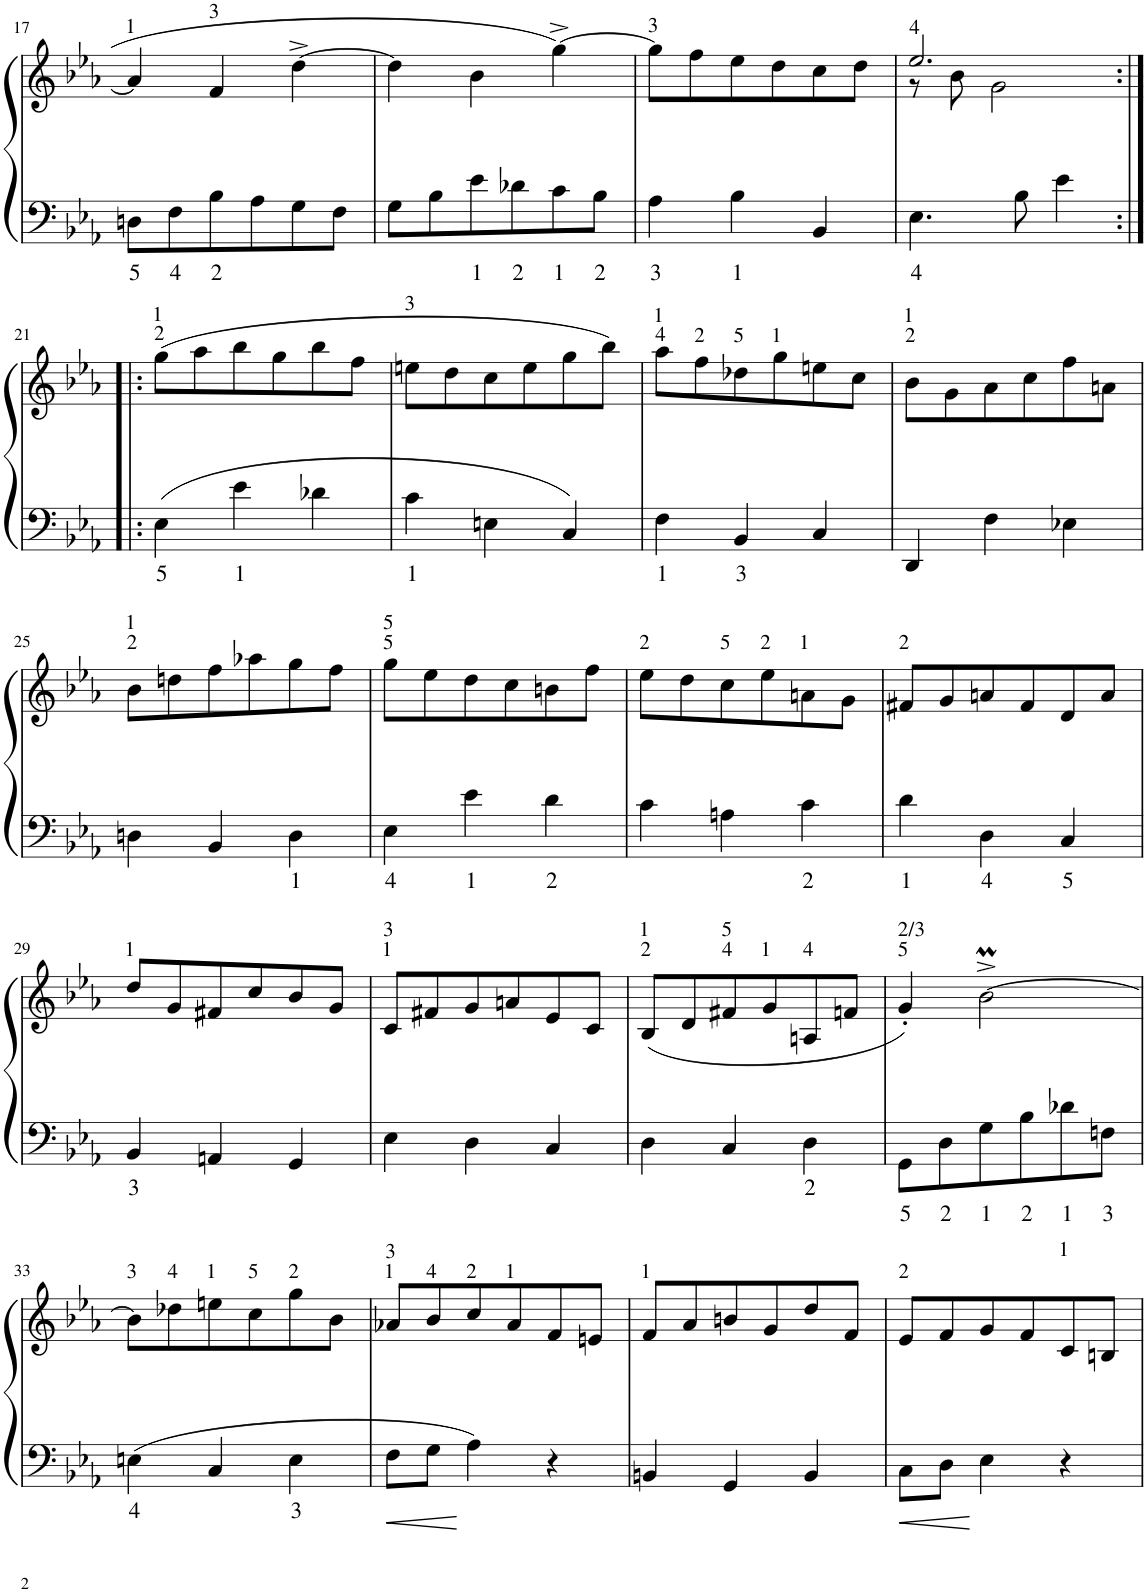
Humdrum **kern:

**kern	**text	**text	**kern
*part1	*part1	*part1	*part1
*staff2	*staff2	*staff2	*staff1
*I"Piano	*	*	*
*I'Pno	*	*	*
!!LO:PB:g=z
*clefF4	*	*	*clefG2
*k[b-e-a-]	*	*	*k[b-e-a-]
*M3/4	*	*	*M3/4
=17	=17	=17	=17
!	!	!	!LO:TX:a:t=1
!	!LO:LY:b	!	!
8Dn\L	5	.	4a-/]
!	!LO:LY:b	!	!
8F\	4	.	.
!	!	!	!LO:TX:a:t=3
!	!LO:LY:b	!	!
8B-\	2	.	4f/
8A-\	.	.	.
8G\	.	.	[4dd^\
8F\J	.	.	.
=18	=18	=18	=18
8G\L	.	.	4dd\]
8B-\	.	.	.
!	!LO:LY:b	!	!
8e-\	1	.	4b-\
!	!LO:LY:b	!	!
8d-X\	2	.	.
!	!LO:LY:b	!	!
8c\	1	.	[4gg^\
!	!LO:LY:b	!	!
8B-\J	2	.	.
=19	=19	=19	=19
!	!	!	!LO:TX:a:t=3
!	!LO:LY:b	!	!
4A-\	3	.	8gg\L]
.	.	.	8ff\
!	!LO:LY:b	!	!
4B-\	1	.	8ee-\
.	.	.	8dd\
4BB-/	.	.	8cc\
.	.	.	8dd\J
=20	=20	=20	=20
!	!	!	!LO:TX:a:t=4
!	!LO:LY:b	!	!
*	*	*	*^
4.E-\	4	.	2.ee-/	8r
.	.	.	.	8b-\
.	.	.	.	2g\
8B-\	.	.	.	.
4e-\	.	.	.	.
*	*	*	*v	*v
!!LO:LB:g=z
=21:|!|:	=21:|!|:	=21:|!|:	=21:|!|:
!	!	!	!LO:TX:a:t=2
!	!	!	!LO:TX:a:t=1
!	!LO:LY:b	!	!
4E-\	5	.	(8gg\L
.	.	.	8aa-\
!	!LO:LY:b	!	!
4e-\	1	.	8bb-\
.	.	.	8gg\
4d-X\	.	.	8bb-\
.	.	.	8ff\J
=22	=22	=22	=22
!	!	!	!LO:TX:a:t=3
!	!LO:LY:b	!	!
4c\	1	.	8een\L
.	.	.	8dd\
4En\	.	.	8cc\
.	.	.	8ee\
4C/	.	.	8gg\
.	.	.	8bb-\J)
=23	=23	=23	=23
!	!	!	!LO:TX:a:t=4
!	!	!	!LO:TX:a:t=1
!	!LO:LY:b	!	!
4F\	1	.	8aa-\L
!	!	!	!LO:TX:a:t=2
.	.	.	8ff\
!	!	!	!LO:TX:a:t=5
!	!LO:LY:b	!	!
4BB-/	3	.	8dd-X\
!	!	!	!LO:TX:a:t=1
.	.	.	8gg\
4C/	.	.	8een\
.	.	.	8cc\J
=24	=24	=24	=24
!	!	!	!LO:TX:a:t=2
!	!	!	!LO:TX:a:t=1
4DD/	.	.	8b-\L
.	.	.	8g\
4F\	.	.	8a-\
.	.	.	8cc\
4E-X\	.	.	8ff\
.	.	.	8an\J
!!LO:LB:g=z
=25	=25	=25	=25
!	!	!	!LO:TX:a:t=2
!	!	!	!LO:TX:a:t=1
4Dn\	.	.	8b-\L
.	.	.	8ddn\
4BB-/	.	.	8ff\
.	.	.	8aa-X\
!	!LO:LY:b	!	!
4D\	1	.	8gg\
.	.	.	8ff\J
=26	=26	=26	=26
!	!	!	!LO:TX:a:t=5
!	!	!	!LO:TX:a:t=5
!	!LO:LY:b	!	!
4E-\	4	.	8gg\L
.	.	.	8ee-\
!	!LO:LY:b	!	!
4e-\	1	.	8dd\
.	.	.	8cc\
!	!LO:LY:b	!	!
4d\	2	.	8bn\
.	.	.	8ff\J
=27	=27	=27	=27
!	!	!	!LO:TX:a:t=2
4c\	.	.	8ee-\L
.	.	.	8dd\
!	!	!	!LO:TX:a:t=5
4An\	.	.	8cc\
!	!	!	!LO:TX:a:t=2
.	.	.	8ee-\
!	!	!	!LO:TX:a:t=1
!	!LO:LY:b	!	!
4c\	2	.	8an\
.	.	.	8g\J
=28	=28	=28	=28
!	!	!	!LO:TX:a:t=2
!	!LO:LY:b	!	!
4d\	1	.	8f#X/L
.	.	.	8g/
!	!LO:LY:b	!	!
4D\	4	.	8an/
.	.	.	8f#/
!	!LO:LY:b	!	!
4C/	5	.	8d/
.	.	.	8a/J
!!LO:LB:g=z
=29	=29	=29	=29
!	!	!	!LO:TX:a:t=1
!	!LO:LY:b	!	!
4BB-/	3	.	8dd/L
.	.	.	8g/
4AAn/	.	.	8f#X/
.	.	.	8cc/
4GG/	.	.	8b-/
.	.	.	8g/J
=30	=30	=30	=30
!	!	!	!LO:TX:a:t=1
!	!	!	!LO:TX:a:t=3
4E-\	.	.	8c/L
.	.	.	8f#X/
4D\	.	.	8g/
.	.	.	8an/
4C/	.	.	8e-/
.	.	.	8c/J
=31	=31	=31	=31
!	!	!	!LO:TX:a:t=2
!	!	!	!LO:TX:a:t=1
4D\	.	.	(8B-/L
.	.	.	8d/
!	!	!	!LO:TX:a:t=4
!	!	!	!LO:TX:a:t=5
4C/	.	.	8f#X/
!	!	!	!LO:TX:a:t=1
.	.	.	8g/
!	!	!	!LO:TX:a:t=4
!	!LO:LY:b	!	!
4D\	2	.	8An/
.	.	.	8fn/J
=32	=32	=32	=32
!	!	!	!LO:TX:a:t=5
!	!	!	!LO:TX:a:t=2/3
!	!	!LO:LY:b	!
8GG\L	.	5	4g'/)
!	!	!LO:LY:b	!
8D\	.	2	.
!	!	!LO:LY:b	!
8G\	.	1	[2b-M^\
!	!	!LO:LY:b	!
8B-\	.	2	.
!	!	!LO:LY:b	!
8d-X\	.	1	.
!	!	!LO:LY:b	!
8Fn\J	.	3	.
!!LO:LB:g=z
=33	=33	=33	=33
!	!	!	!LO:TX:a:t=3
!	!LO:LY:b	!	!
4En\	4	.	8b-\L]
!	!	!	!LO:TX:a:t=4
.	.	.	8dd-X\
!	!	!	!LO:TX:a:t=1
4C/	.	.	8een\
!	!	!	!LO:TX:a:t=5
.	.	.	8cc\
!	!	!	!LO:TX:a:t=2
!	!LO:LY:b	!	!
4E\	3	.	8gg\
.	.	.	8b-\J
=34	=34	=34	=34
!	!	!	!LO:TX:a:t=1
!	!	!	!LO:TX:a:t=3
8F\L	.	.	8a-X/L
!	!	!	!LO:TX:a:t=4
8G\J	.	.	8b-/
!	!	!	!LO:TX:a:t=2
4A-\	.	.	8cc/
!	!	!	!LO:TX:a:t=1
.	.	.	8a-/
4r	.	.	8f/
.	.	.	8en/J
=35	=35	=35	=35
!	!	!	!LO:TX:a:t=1
4BBn/	.	.	8f/L
.	.	.	8a-/
4GG/	.	.	8bn/
.	.	.	8g/
4BB/	.	.	8dd/
.	.	.	8f/J
=36	=36	=36	=36
!	!	!	!LO:TX:a:t=2
8C\L	.	.	8e-/L
8D\J	.	.	8f/
4E-\	.	.	8g/
.	.	.	8f/
!	!	!	!LO:TX:a:t=1
4r	.	.	8c/
.	.	.	8Bn/J
=	=	=	=
*-	*-	*-	*-
